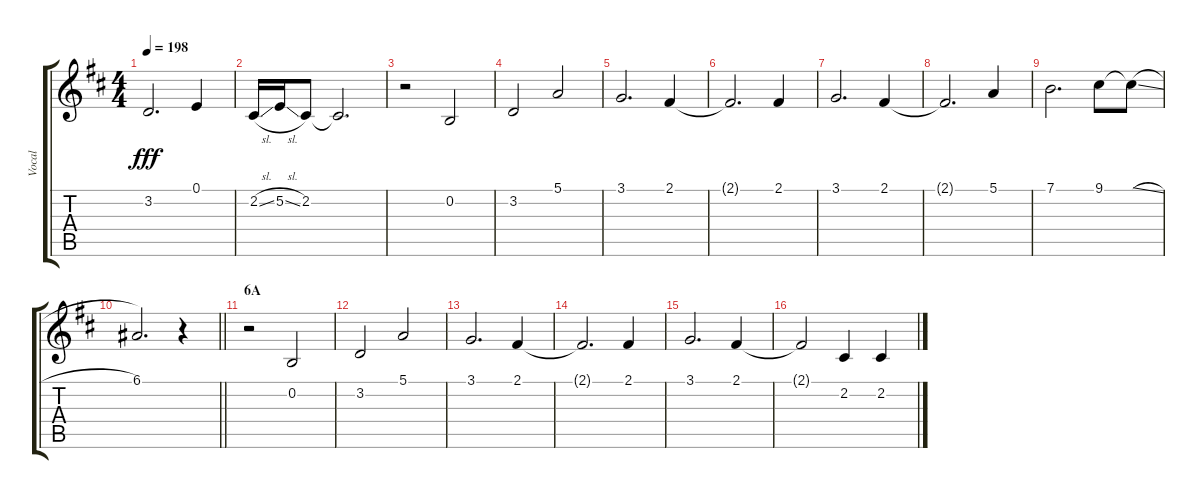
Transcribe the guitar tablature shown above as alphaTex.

\track ("Vocal" "Vocal") {instrument voiceoohs}
\staff {score tabs}
\tuning (E4 B3 G3 D3 A2 E2) {hide}
\ts (4 4)
\tempo 198
\clef g2
\ks d
3.2.2{d dy fff} 0.1.4 |
2.2{sl}.16 5.2{sl}.16 2.2.8 2.2{t}.2{d} |
r.2 0.2.2 |
3.2.2 5.1.2 |
3.1.2{d} 2.1.4 |
2.1{t}.2{d} 2.1.4 |
3.1.2{d} 2.1.4 |
2.1{t}.2{d} 5.1.4 |
7.1.2{d} 9.1.8 9.1{sl t}.8 |
\barLineRight lightlight
6.1.2{d} r.4 |
\section ("" "6A")
r.2 0.2.2 |
3.2.2 5.1.2 |
3.1.2{d} 2.1.4 |
2.1{t}.2{d} 2.1.4 |
3.1.2{d} 2.1.4 |
2.1{t}.2 2.2.4 2.2.4
